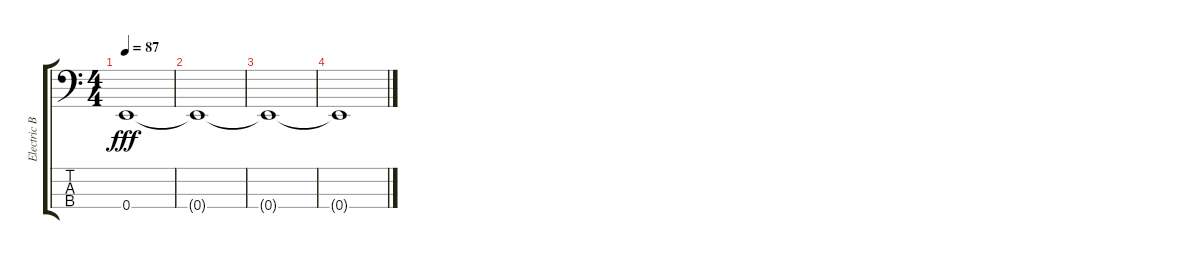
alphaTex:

\track ("Electric Bass" "Electric B") {instrument electricbassfinger}
\staff {score tabs}
\tuning (G2 D2 A1 E1) {hide}
\ts (4 4)
\tempo 87
\clef f4
\ks c
0.4.1{dy fff} |
0.4{t}.1 |
0.4{t}.1 |
0.4{t}.1
